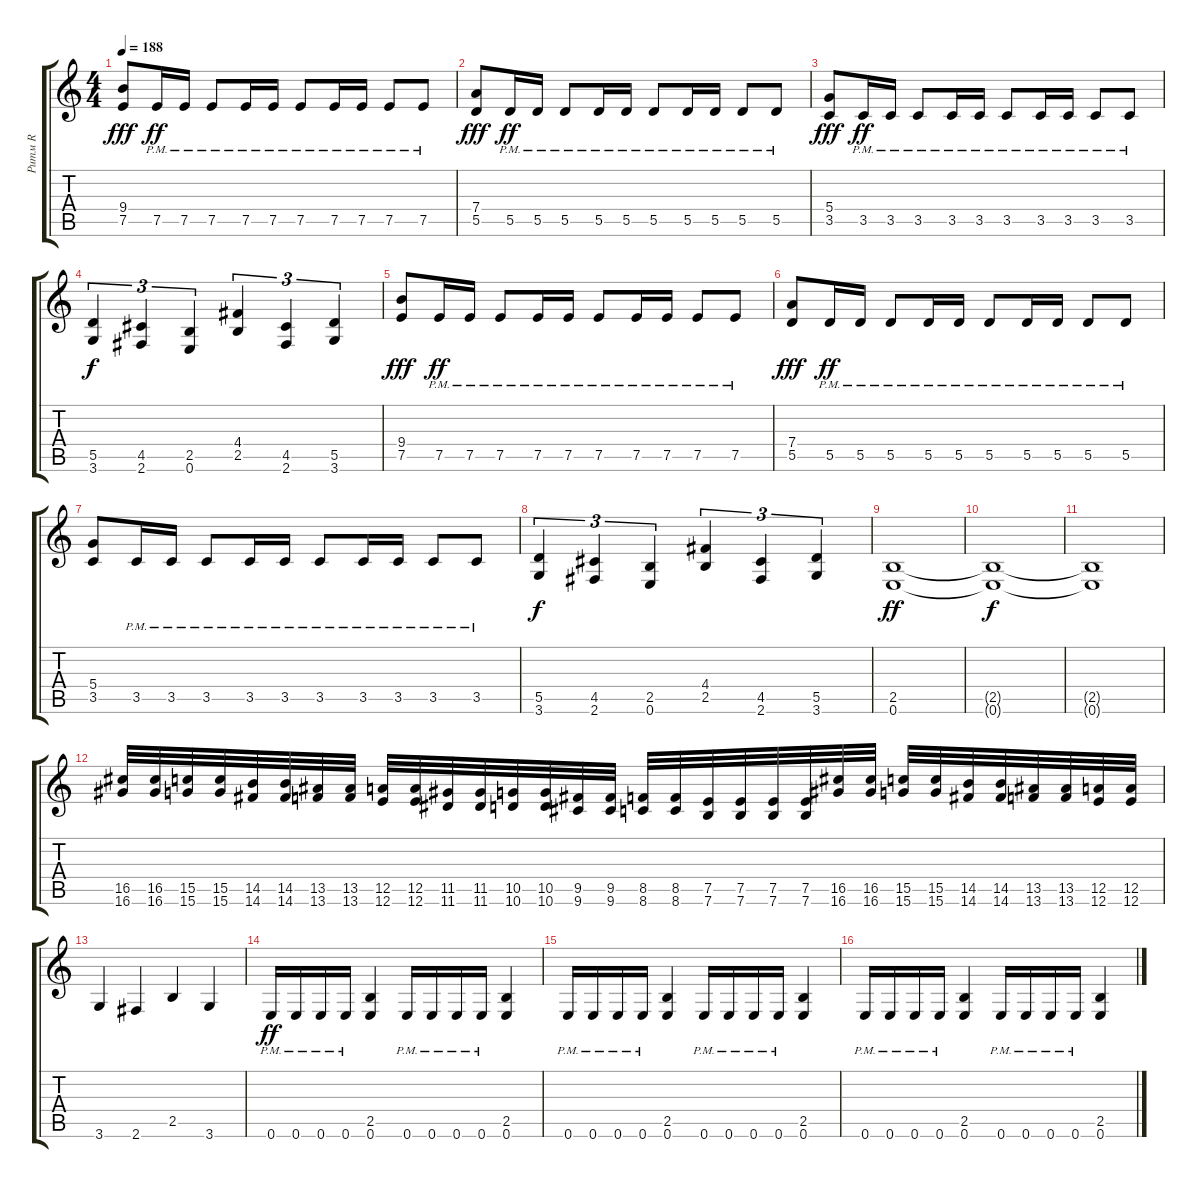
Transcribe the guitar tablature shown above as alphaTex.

\track ("Ритм R" "Ритм R") {instrument overdrivenguitar}
\staff {score tabs}
\tuning (E4 B3 G3 D3 A2 E2) {hide}
\ts (4 4)
\tempo 188
\clef g2
\ks c
(9.4 7.5).8{dy fff} 7.5{pm}.16{dy ff} 7.5{pm}.16 7.5{pm}.8 7.5{pm}.16 7.5{pm}.16 7.5{pm}.8 7.5{pm}.16 7.5{pm}.16 7.5{pm}.8 7.5{pm}.8 |
(7.4 5.5).8{dy fff} 5.5{pm}.16{dy ff} 5.5{pm}.16 5.5{pm}.8 5.5{pm}.16 5.5{pm}.16 5.5{pm}.8 5.5{pm}.16 5.5{pm}.16 5.5{pm}.8 5.5{pm}.8 |
(5.4 3.5).8{dy fff} 3.5{pm}.16{dy ff} 3.5{pm}.16 3.5{pm}.8 3.5{pm}.16 3.5{pm}.16 3.5{pm}.8 3.5{pm}.16 3.5{pm}.16 3.5{pm}.8 3.5{pm}.8 |
(5.5 3.6).4{tu (3 2) dy f} (4.5 2.6).4{tu (3 2)} (2.5 0.6).4{tu (3 2)} (4.4 2.5).4{tu (3 2)} (4.5 2.6).4{tu (3 2)} (5.5 3.6).4{tu (3 2)} |
(9.4 7.5).8{dy fff} 7.5{pm}.16{dy ff} 7.5{pm}.16 7.5{pm}.8 7.5{pm}.16 7.5{pm}.16 7.5{pm}.8 7.5{pm}.16 7.5{pm}.16 7.5{pm}.8 7.5{pm}.8 |
(7.4 5.5).8{dy fff} 5.5{pm}.16{dy ff} 5.5{pm}.16 5.5{pm}.8 5.5{pm}.16 5.5{pm}.16 5.5{pm}.8 5.5{pm}.16 5.5{pm}.16 5.5{pm}.8 5.5{pm}.8 |
(5.4 3.5).8 3.5{pm}.16 3.5{pm}.16 3.5{pm}.8 3.5{pm}.16 3.5{pm}.16 3.5{pm}.8 3.5{pm}.16 3.5{pm}.16 3.5{pm}.8 3.5{pm}.8 |
(5.5 3.6).4{tu (3 2) dy f} (4.5 2.6).4{tu (3 2)} (2.5 0.6).4{tu (3 2)} (4.4 2.5).4{tu (3 2)} (4.5 2.6).4{tu (3 2)} (5.5 3.6).4{tu (3 2)} |
(2.5 0.6).1{dy ff} |
(2.5{t} 0.6{t}).1{dy f} |
(2.5{t} 0.6{t}).1 |
(16.5 16.6).32 (16.5 16.6).32 (15.5 15.6).32 (15.5 15.6).32 (14.5 14.6).32 (14.5 14.6).32 (13.5 13.6).32 (13.5 13.6).32 (12.5 12.6).32 (12.5 12.6).32 (11.5 11.6).32 (11.5 11.6).32 (10.5 10.6).32 (10.5 10.6).32 (9.5 9.6).32 (9.5 9.6).32 (8.5 8.6).32 (8.5 8.6).32 (7.5 7.6).32 (7.5 7.6).32 (7.5 7.6).32 (7.5 7.6).32 (16.5 16.6).32 (16.5 16.6).32 (15.5 15.6).32 (15.5 15.6).32 (14.5 14.6).32 (14.5 14.6).32 (13.5 13.6).32 (13.5 13.6).32 (12.5 12.6).32 (12.5 12.6).32 |
3.6.4 2.6.4 2.5.4 3.6.4 |
0.6{pm}.16{dy ff} 0.6{pm}.16 0.6{pm}.16 0.6{pm}.16 (2.5 0.6).4 0.6{pm}.16 0.6{pm}.16 0.6{pm}.16 0.6{pm}.16 (2.5 0.6).4 |
0.6{pm}.16 0.6{pm}.16 0.6{pm}.16 0.6{pm}.16 (2.5 0.6).4 0.6{pm}.16 0.6{pm}.16 0.6{pm}.16 0.6{pm}.16 (2.5 0.6).4 |
0.6{pm}.16 0.6{pm}.16 0.6{pm}.16 0.6{pm}.16 (2.5 0.6).4 0.6{pm}.16 0.6{pm}.16 0.6{pm}.16 0.6{pm}.16 (2.5 0.6).4
